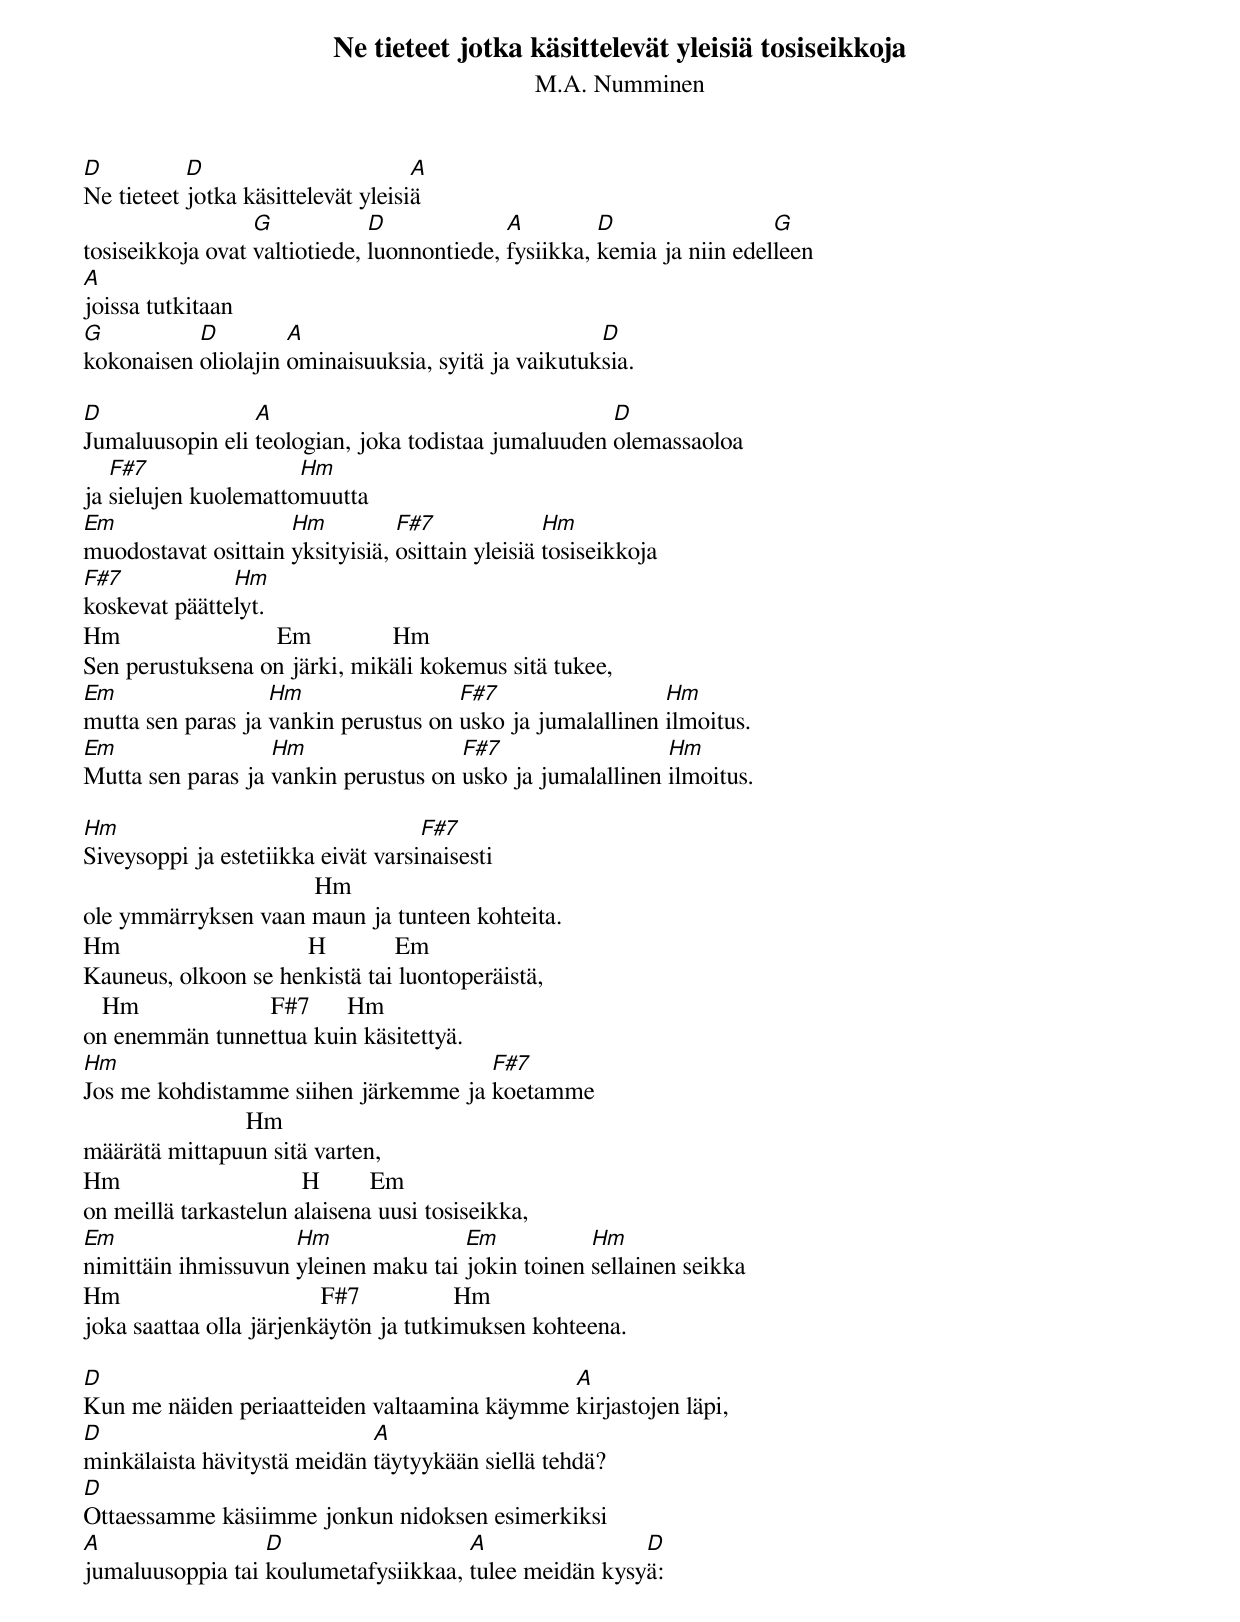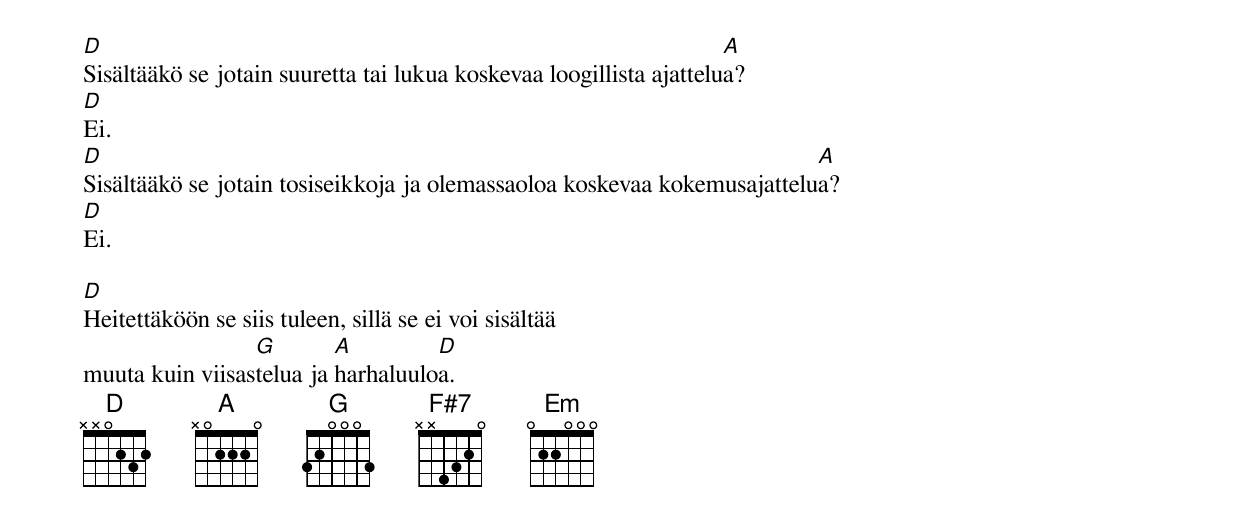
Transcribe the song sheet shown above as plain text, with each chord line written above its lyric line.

Ne tieteet jotka käsittelevät yleisiä tosiseikkoja
M.A. Numminen

D          D                        A
Ne tieteet jotka käsittelevät yleisiä
                  G            D             A         D                 G
tosiseikkoja ovat valtiotiede, luonnontiede, fysiikka, kemia ja niin edelleen
A
joissa tutkitaan
G          D         A                               D
kokonaisen oliolajin ominaisuuksia, syitä ja vaikutuksia.

D                A                                   D
Jumaluusopin eli teologian, joka todistaa jumaluuden olemassaoloa
   F#7                Hm
ja sielujen kuolemattomuutta
Em                   Hm          F#7              Hm
muodostavat osittain yksityisiä, osittain yleisiä tosiseikkoja
F#7            Hm
koskevat päättelyt.
Hm                         Em             Hm
Sen perustuksena on järki, mikäli kokemus sitä tukee,
Em                 Hm                 F#7                  Hm
mutta sen paras ja vankin perustus on usko ja jumalallinen ilmoitus.
Em                 Hm                 F#7                  Hm
Mutta sen paras ja vankin perustus on usko ja jumalallinen ilmoitus.

Hm                                  F#7
Siveysoppi ja estetiikka eivät varsinaisesti
                                     Hm
ole ymmärryksen vaan maun ja tunteen kohteita.
Hm                              H           Em
Kauneus, olkoon se henkistä tai luontoperäistä,
   Hm                     F#7      Hm
on enemmän tunnettua kuin käsitettyä.
Hm                                    F#7
Jos me kohdistamme siihen järkemme ja koetamme
                          Hm
määrätä mittapuun sitä varten,
Hm                             H        Em
on meillä tarkastelun alaisena uusi tosiseikka,
Em                   Hm               Em           Hm
nimittäin ihmissuvun yleinen maku tai jokin toinen sellainen seikka
Hm                                F#7               Hm
joka saattaa olla järjenkäytön ja tutkimuksen kohteena.

D                                             A
Kun me näiden periaatteiden valtaamina käymme kirjastojen läpi,
D                            A
minkälaista hävitystä meidän täytyykään siellä tehdä?
D
Ottaessamme käsiimme jonkun nidoksen esimerkiksi
A                 D                   A                D
jumaluusoppia tai koulumetafysiikkaa, tulee meidän kysyä:

D                                                                    A
Sisältääkö se jotain suuretta tai lukua koskevaa loogillista ajattelua?
D
Ei.
D                                                                         A
Sisältääkö se jotain tosiseikkoja ja olemassaoloa koskevaa kokemusajattelua?
D
Ei.

D
Heitettäköön se siis tuleen, sillä se ei voi sisältää
                 G        A         D
muuta kuin viisastelua ja harhaluuloa.
